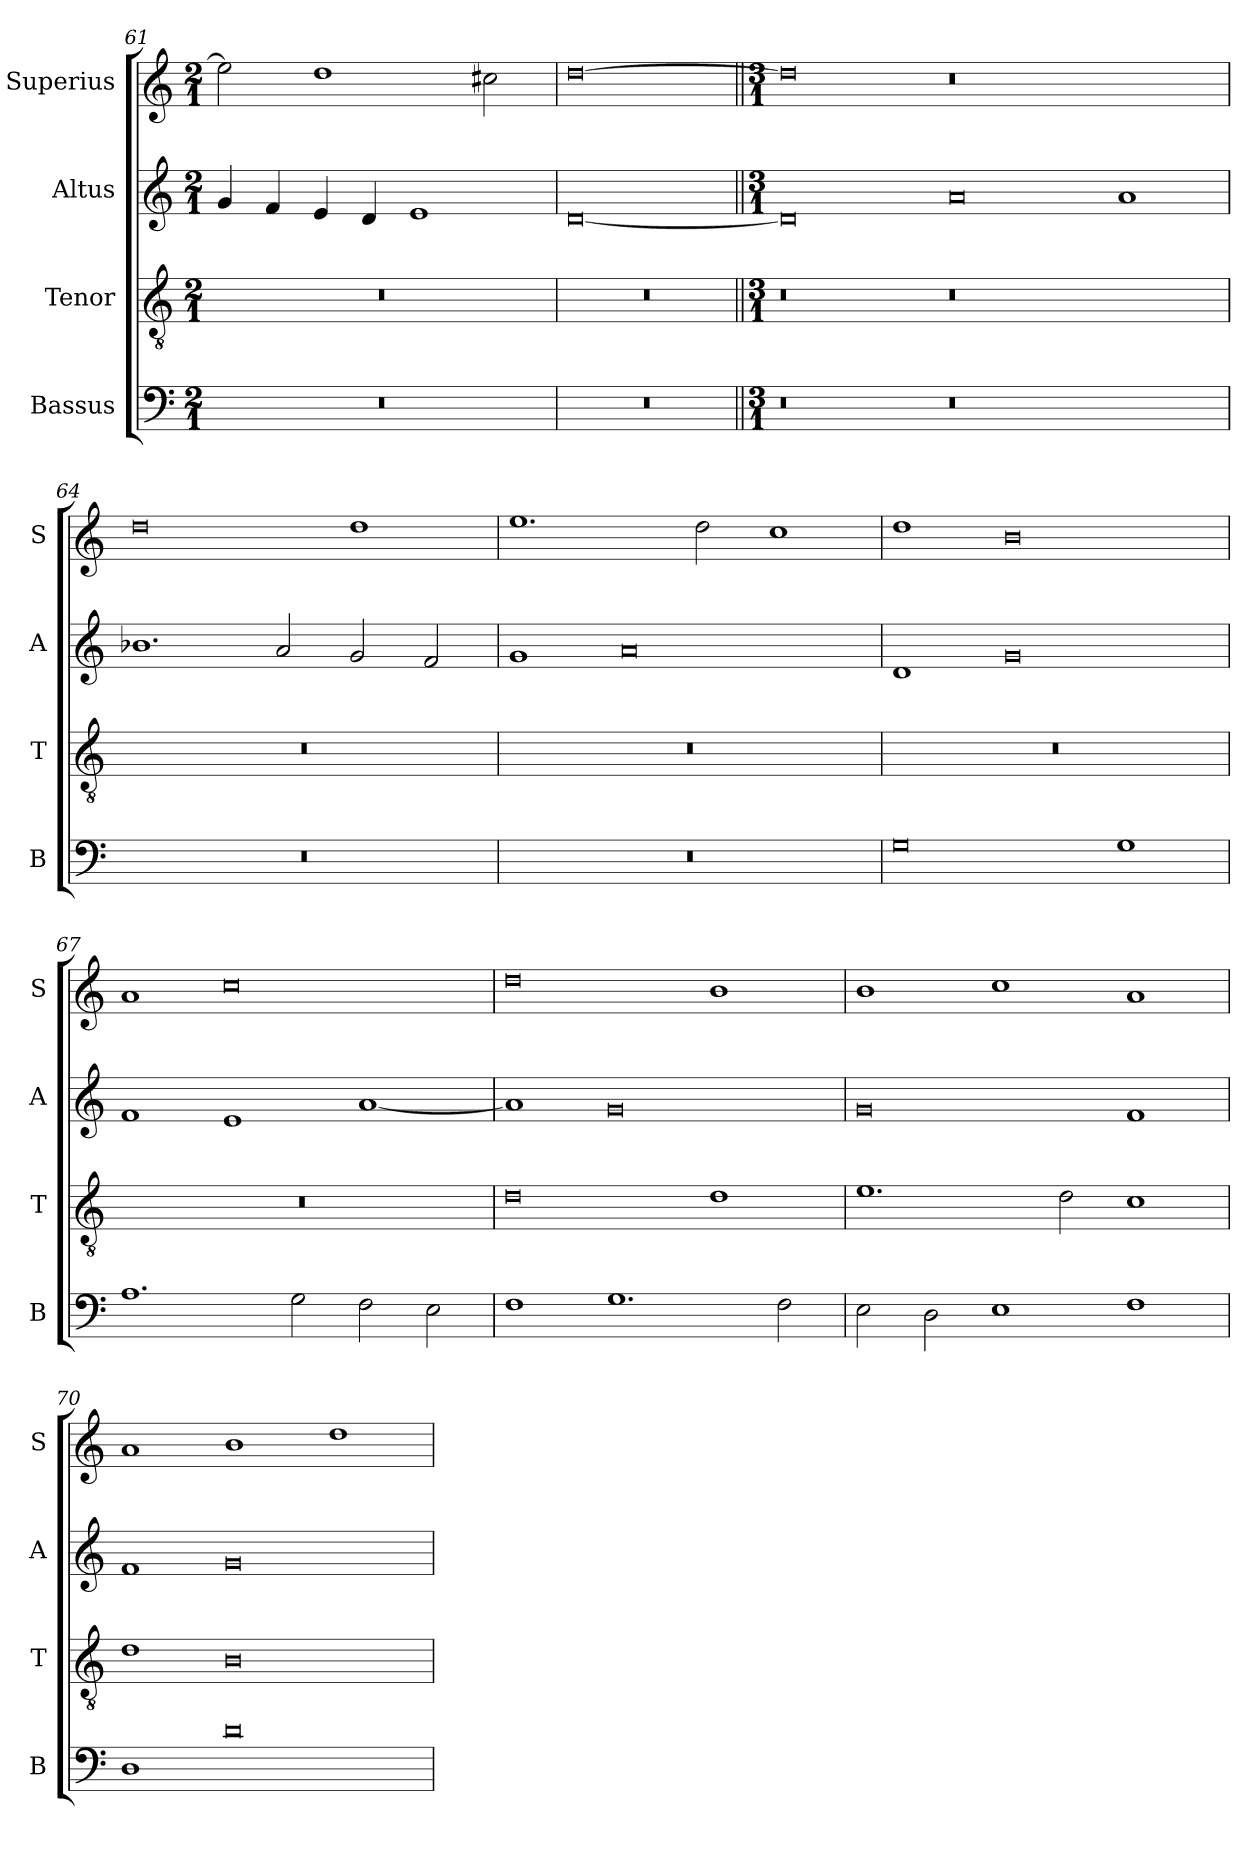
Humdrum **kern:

**kern	**kern	**kern	**kern
*part4	*part3	*part2	*part1
*staff4	*staff3	*staff2	*staff1
*I"Bassus	*I"Tenor	*I"Altus	*I"Superius
*I'B	*I'T	*I'A	*I'S
*clefF4	*clefGv2	*clefG2	*clefG2
*k[]	*k[]	*k[]	*k[]
*C:	*C:	*C:	*C:
*M2/1	*M2/1	*M2/1	*M2/1
=61	=61	=61	=61
0r	0r	4g	2ee]
.	.	4f	.
.	.	4e	1dd
.	.	4d	.
.	.	1e	.
.	.	.	2cc#X
=62	=62	=62	=62
0r	0r	[0d	[0dd
=63||	=63||	=63||	=63||
*M3/1	*M3/1	*M3/1	*M3/1
0r	0r	0d]	0dd]
0.r	0.r	0a	0.r
.	.	1a	.
=64	=64	=64	=64
0.r	0.r	1.b-X	0dd
.	.	2a	.
.	.	2g	1dd
.	.	2f	.
=65	=65	=65	=65
0.r	0.r	1g	1.ee
.	.	0a	.
.	.	.	2dd
.	.	.	1cc
=66	=66	=66	=66
0G	0.r	1d	1dd
.	.	0g	0b
1G	.	.	.
=67	=67	=67	=67
1.A	0.r	1f	1a
.	.	1e	0cc
2G	.	.	.
2F	.	[1a	.
2E	.	.	.
=68	=68	=68	=68
1F	0d	1a]	0dd
1.G	.	0g	.
.	1d	.	1b
2F	.	.	.
=69	=69	=69	=69
2E	1.e	0g	1b
2D	.	.	.
1E	.	.	1cc
.	2d	.	.
1F	1c	1f	1a
=70	=70	=70	=70
1D	1d	1f	1a
0d	0B	0g	1b
.	.	.	1dd
=	=	=	=
*-	*-	*-	*-
